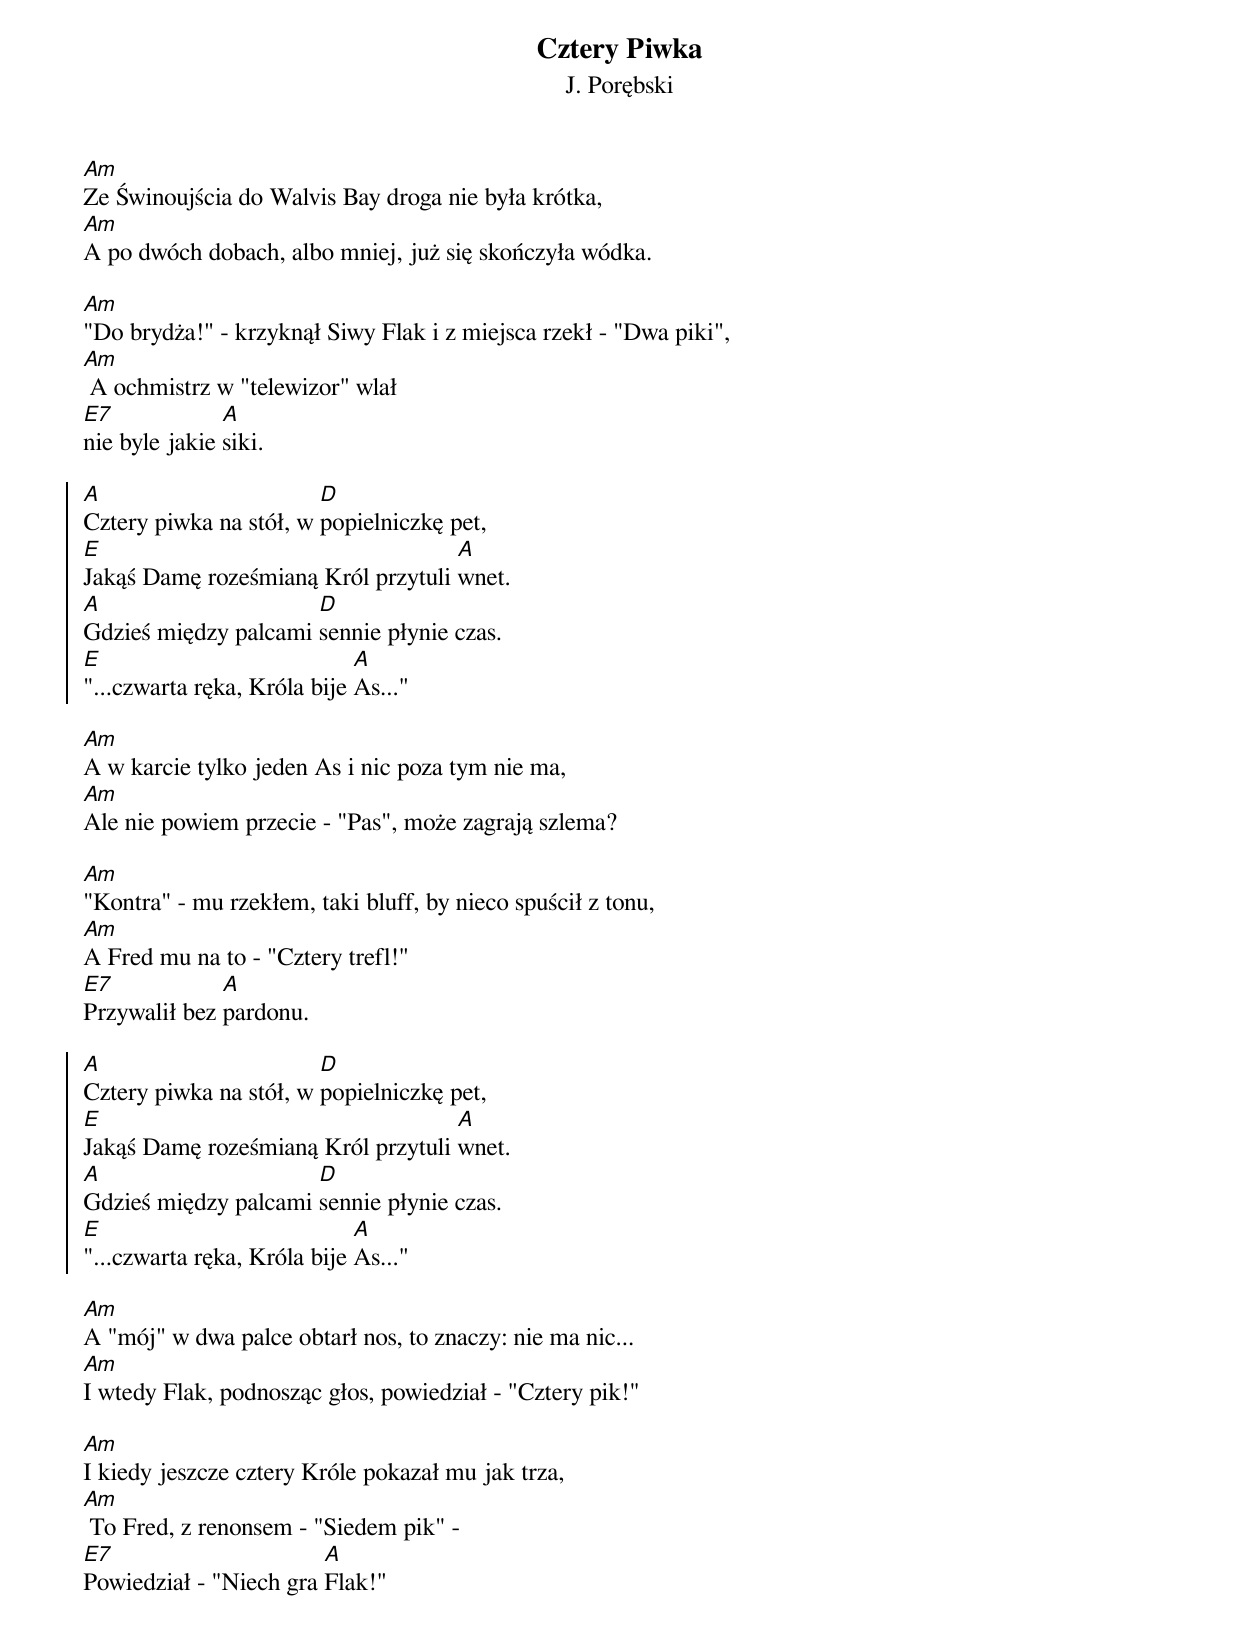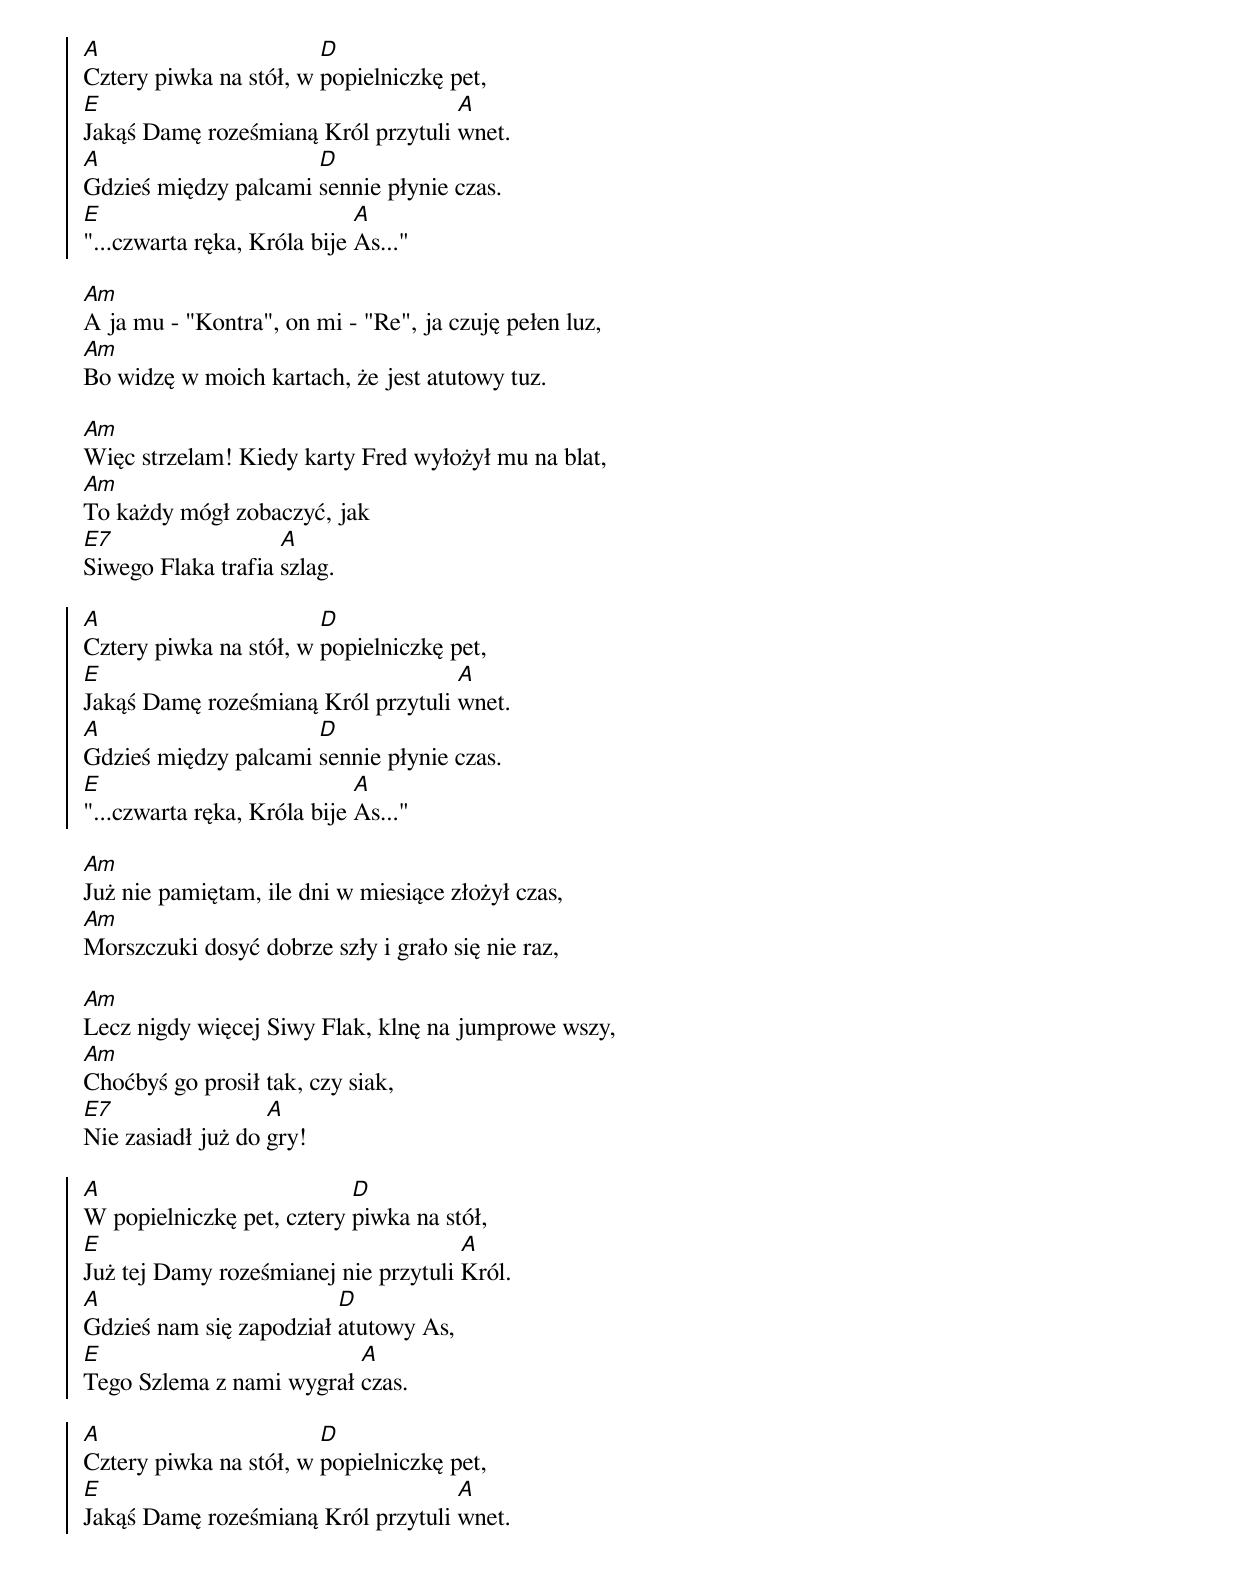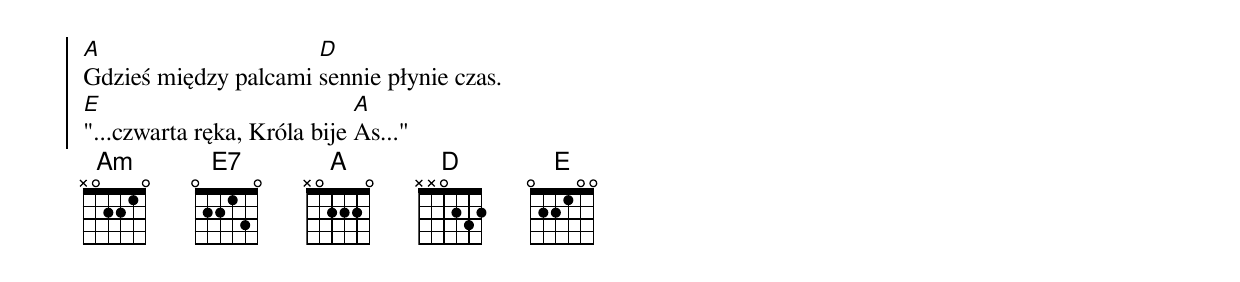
{t:Cztery Piwka}
{st:J. Porębski}
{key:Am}

[Am]Ze Świnoujścia do Walvis Bay droga nie była krótka,
[Am]A po dwóch dobach, albo mniej, już się skończyła wódka.

[Am]"Do brydża!" - krzyknął Siwy Flak i z miejsca rzekł - "Dwa piki",
[Am] A ochmistrz w "telewizor" wlał
[E7]nie byle jakie [A]siki.

{soc}
[A]Cztery piwka na stół, w [D]popielniczkę pet,
[E]Jakąś Damę roześmianą Król przytuli [A]wnet.
[A]Gdzieś między palcami [D]sennie płynie czas.
[E]"...czwarta ręka, Króla bije [A]As..."
{eoc}

[Am]A w karcie tylko jeden As i nic poza tym nie ma,
[Am]Ale nie powiem przecie - "Pas", może zagrają szlema?

[Am]"Kontra" - mu rzekłem, taki bluff, by nieco spuścił z tonu,
[Am]A Fred mu na to - "Cztery trefl!"
[E7]Przywalił bez [A]pardonu.

{soc}
[A]Cztery piwka na stół, w [D]popielniczkę pet,
[E]Jakąś Damę roześmianą Król przytuli [A]wnet.
[A]Gdzieś między palcami [D]sennie płynie czas.
[E]"...czwarta ręka, Króla bije [A]As..."
{eoc}

[Am]A "mój" w dwa palce obtarł nos, to znaczy: nie ma nic...
[Am]I wtedy Flak, podnosząc głos, powiedział - "Cztery pik!"

[Am]I kiedy jeszcze cztery Króle pokazał mu jak trza,
[Am] To Fred, z renonsem - "Siedem pik" -
[E7]Powiedział - "Niech gra [A]Flak!"

{soc}
[A]Cztery piwka na stół, w [D]popielniczkę pet,
[E]Jakąś Damę roześmianą Król przytuli [A]wnet.
[A]Gdzieś między palcami [D]sennie płynie czas.
[E]"...czwarta ręka, Króla bije [A]As..."
{eoc}

[Am]A ja mu - "Kontra", on mi - "Re", ja czuję pełen luz,
[Am]Bo widzę w moich kartach, że jest atutowy tuz.

[Am]Więc strzelam! Kiedy karty Fred wyłożył mu na blat,
[Am]To każdy mógł zobaczyć, jak
[E7]Siwego Flaka trafia [A]szlag.

{soc}
[A]Cztery piwka na stół, w [D]popielniczkę pet,
[E]Jakąś Damę roześmianą Król przytuli [A]wnet.
[A]Gdzieś między palcami [D]sennie płynie czas.
[E]"...czwarta ręka, Króla bije [A]As..."
{eoc}

[Am]Już nie pamiętam, ile dni w miesiące złożył czas,
[Am]Morszczuki dosyć dobrze szły i grało się nie raz,

[Am]Lecz nigdy więcej Siwy Flak, klnę na jumprowe wszy,
[Am]Choćbyś go prosił tak, czy siak,
[E7]Nie zasiadł już do [A]gry!

{soc}
[A]W popielniczkę pet, cztery [D]piwka na stół,
[E]Już tej Damy roześmianej nie przytuli [A]Król.
[A]Gdzieś nam się zapodział [D]atutowy As,
[E]Tego Szlema z nami wygrał [A]czas.
{eoc}

{soc}
[A]Cztery piwka na stół, w [D]popielniczkę pet,
[E]Jakąś Damę roześmianą Król przytuli [A]wnet.
[A]Gdzieś między palcami [D]sennie płynie czas.
[E]"...czwarta ręka, Króla bije [A]As..."
{eoc}
